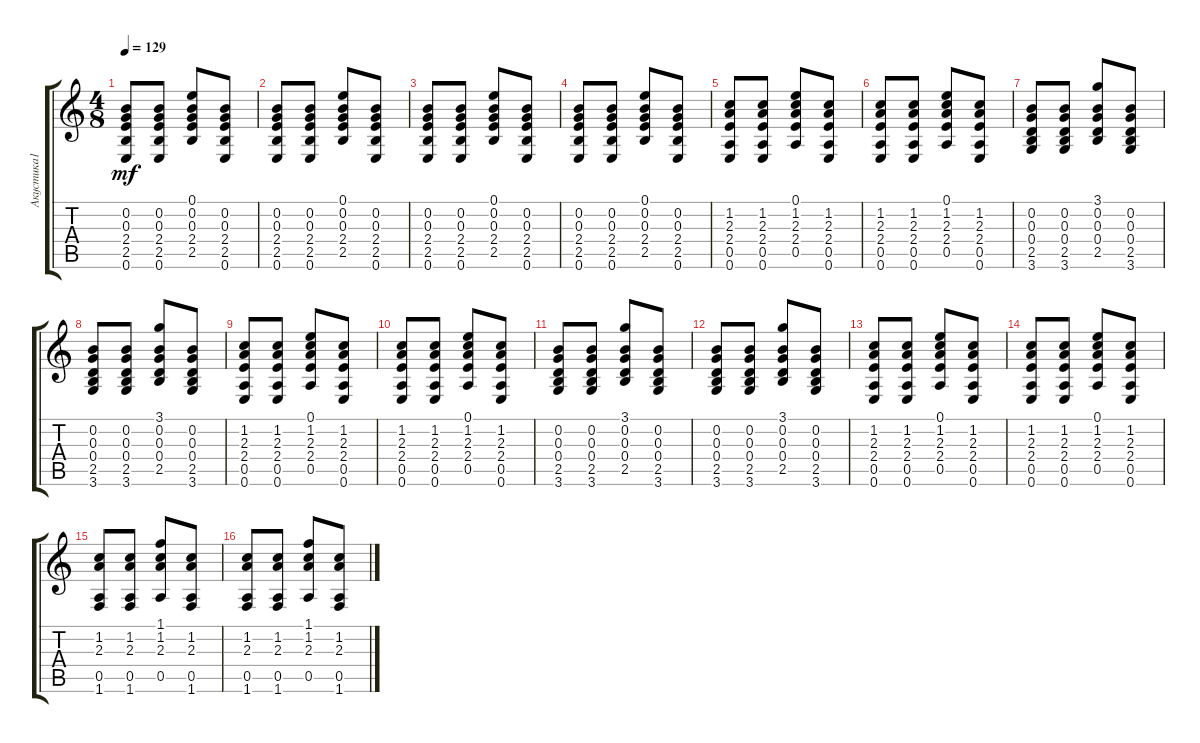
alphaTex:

\track ("Акустика1" "Акустика1") {instrument acousticguitarsteel}
\staff {score tabs}
\tuning (E4 B3 G3 D3 A2 E2) {hide}
\ts (4 8)
\tempo 129
\clef g2
\ks c
(0.2 0.3 2.4 2.5 0.6).8{dy mf} (0.2 0.3 2.4 2.5 0.6).8 (0.1 0.2 0.3 2.4 2.5).8 (0.2 0.3 2.4 2.5 0.6).8 |
(0.2 0.3 2.4 2.5 0.6).8 (0.2 0.3 2.4 2.5 0.6).8 (0.1 0.2 0.3 2.4 2.5).8 (0.2 0.3 2.4 2.5 0.6).8 |
(0.2 0.3 2.4 2.5 0.6).8 (0.2 0.3 2.4 2.5 0.6).8 (0.1 0.2 0.3 2.4 2.5).8 (0.2 0.3 2.4 2.5 0.6).8 |
(0.2 0.3 2.4 2.5 0.6).8 (0.2 0.3 2.4 2.5 0.6).8 (0.1 0.2 0.3 2.4 2.5).8 (0.2 0.3 2.4 2.5 0.6).8 |
(1.2 2.3 2.4 0.5 0.6).8 (1.2 2.3 2.4 0.5 0.6).8 (0.1 1.2 2.3 2.4 0.5).8 (1.2 2.3 2.4 0.5 0.6).8 |
(1.2 2.3 2.4 0.5 0.6).8 (1.2 2.3 2.4 0.5 0.6).8 (0.1 1.2 2.3 2.4 0.5).8 (1.2 2.3 2.4 0.5 0.6).8 |
(0.2 0.3 0.4 2.5 3.6).8 (0.2 0.3 0.4 2.5 3.6).8 (3.1 0.2 0.3 0.4 2.5).8 (0.2 0.3 0.4 2.5 3.6).8 |
(0.2 0.3 0.4 2.5 3.6).8 (0.2 0.3 0.4 2.5 3.6).8 (3.1 0.2 0.3 0.4 2.5).8 (0.2 0.3 0.4 2.5 3.6).8 |
(1.2 2.3 2.4 0.5 0.6).8 (1.2 2.3 2.4 0.5 0.6).8 (0.1 1.2 2.3 2.4 0.5).8 (1.2 2.3 2.4 0.5 0.6).8 |
(1.2 2.3 2.4 0.5 0.6).8 (1.2 2.3 2.4 0.5 0.6).8 (0.1 1.2 2.3 2.4 0.5).8 (1.2 2.3 2.4 0.5 0.6).8 |
(0.2 0.3 0.4 2.5 3.6).8 (0.2 0.3 0.4 2.5 3.6).8 (3.1 0.2 0.3 0.4 2.5).8 (0.2 0.3 0.4 2.5 3.6).8 |
(0.2 0.3 0.4 2.5 3.6).8 (0.2 0.3 0.4 2.5 3.6).8 (3.1 0.2 0.3 0.4 2.5).8 (0.2 0.3 0.4 2.5 3.6).8 |
(1.2 2.3 2.4 0.5 0.6).8 (1.2 2.3 2.4 0.5 0.6).8 (0.1 1.2 2.3 2.4 0.5).8 (1.2 2.3 2.4 0.5 0.6).8 |
(1.2 2.3 2.4 0.5 0.6).8 (1.2 2.3 2.4 0.5 0.6).8 (0.1 1.2 2.3 2.4 0.5).8 (1.2 2.3 2.4 0.5 0.6).8 |
(1.2 2.3 0.5 1.6).8 (1.2 2.3 0.5 1.6).8 (1.1 1.2 2.3 0.5).8 (1.2 2.3 0.5 1.6).8 |
(1.2 2.3 0.5 1.6).8 (1.2 2.3 0.5 1.6).8 (1.1 1.2 2.3 0.5).8 (1.2 2.3 0.5 1.6).8
